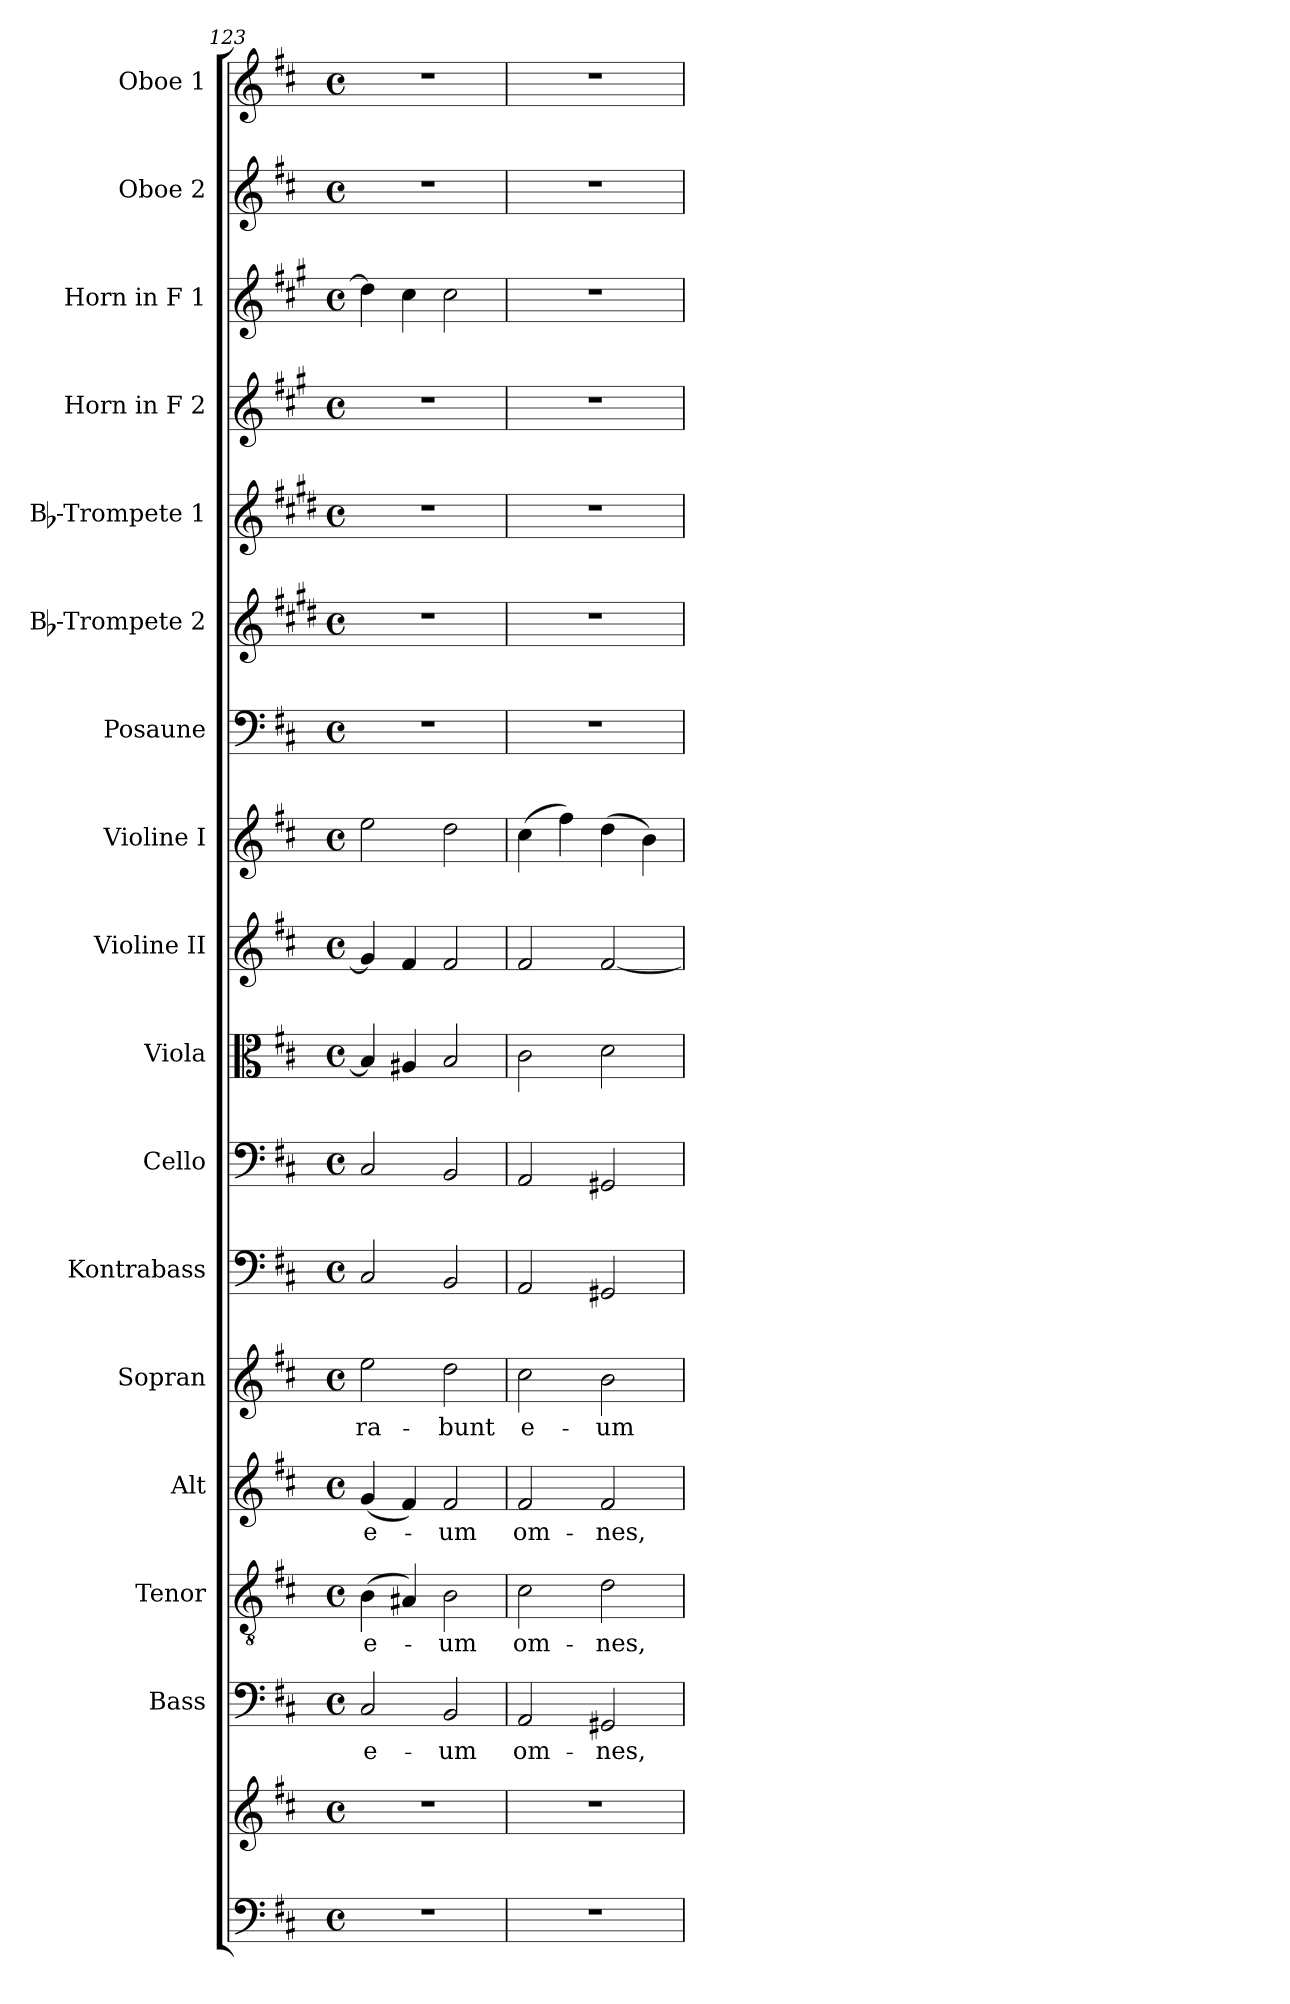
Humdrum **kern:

**kern	**kern	**kern	**text	**kern	**text	**kern	**text	**kern	**text	**kern	**kern	**kern	**kern	**kern	**kern	**kern	**kern	**kern	**kern	**kern	**kern
*part17	*part17	*part16	*part16	*part15	*part15	*part14	*part14	*part13	*part13	*part12	*part11	*part10	*part9	*part8	*part7	*part6	*part5	*part4	*part3	*part2	*part1
*staff18	*staff17	*staff16	*staff16	*staff15	*staff15	*staff14	*staff14	*staff13	*staff13	*staff12	*staff11	*staff10	*staff9	*staff8	*staff7	*staff6	*staff5	*staff4	*staff3	*staff2	*staff1
*	*	*I"Bass	*	*I"Tenor	*	*I"Alt	*	*I"Sopran	*	*I"Kontrabass	*I"Cello	*I"Viola	*I"Violine II	*I"Violine I	*I"Posaune	*I"Bb-Trompete 2	*I"Bb-Trompete 1	*I"Horn in F 2	*I"Horn in F 1	*I"Oboe 2	*I"Oboe 1
*	*	*I'B.	*	*I'T.	*	*I'A.	*	*I'S.	*	*I'Kb.	*	*I'Vla.	*I'Vl. II	*I'Vl. I	*I'Pos.	*I'Bb Trp. 2	*I'Bb Trp. 1	*	*	*I'Ob. 2	*I'Ob. 1
*clefF4	*clefG2	*clefF4	*	*clefGv2	*	*clefG2	*	*clefG2	*	*clefF4	*clefF4	*clefC3	*clefG2	*clefG2	*clefF4	*clefG2	*clefG2	*clefG2	*clefG2	*clefG2	*clefG2
*	*	*	*	*	*	*	*	*	*	*ITrd7c12	*	*	*	*	*	*ITrd1c2	*ITrd1c2	*ITrd4c7	*ITrd4c7	*	*
*k[f#c#]	*k[f#c#]	*k[f#c#]	*	*k[f#c#]	*	*k[f#c#]	*	*k[f#c#]	*	*k[f#c#]	*k[f#c#]	*k[f#c#]	*k[f#c#]	*k[f#c#]	*k[f#c#]	*k[f#c#]	*k[f#c#]	*k[f#c#]	*k[f#c#]	*k[f#c#]	*k[f#c#]
*D:	*D:	*D:	*	*D:	*	*D:	*	*D:	*	*D:	*D:	*D:	*D:	*D:	*D:	*D:	*D:	*D:	*D:	*D:	*D:
*M4/4	*M4/4	*M4/4	*	*M4/4	*	*M4/4	*	*M4/4	*	*M4/4	*M4/4	*M4/4	*M4/4	*M4/4	*M4/4	*M4/4	*M4/4	*M4/4	*M4/4	*M4/4	*M4/4
*met(c)	*met(c)	*met(c)	*	*met(c)	*	*met(c)	*	*met(c)	*	*met(c)	*met(c)	*met(c)	*met(c)	*met(c)	*met(c)	*met(c)	*met(c)	*met(c)	*met(c)	*met(c)	*met(c)
=123	=123	=123	=123	=123	=123	=123	=123	=123	=123	=123	=123	=123	=123	=123	=123	=123	=123	=123	=123	=123	=123
!	!	!	!LO:LY:b	!	!LO:LY:b	!	!LO:LY:b	!	!LO:LY:b	!	!	!	!	!	!	!	!	!	!	!	!
1r	1r	2C#/	e-	(>4B\	e-	(<4g/	e-	2ee\	-ra-	2CC#/	2C#/	4B/]	4g/]	2ee\	1r	1r	1r	1r	4g\]	1r	1r
.	.	.	.	4A#X/)	.	4f#/)	.	.	.	.	.	4A#X/	4f#/	.	.	.	.	.	4f#\	.	.
!	!	!	!LO:LY:b	!	!LO:LY:b	!	!LO:LY:b	!	!LO:LY:b	!	!	!	!	!	!	!	!	!	!	!	!
.	.	2BB/	-um	2B\	-um	2f#/	-um	2dd\	-bunt	2BBB/	2BB/	2B/	2f#/	2dd\	.	.	.	.	2f#\	.	.
=124	=124	=124	=124	=124	=124	=124	=124	=124	=124	=124	=124	=124	=124	=124	=124	=124	=124	=124	=124	=124	=124
!	!	!	!LO:LY:b	!	!LO:LY:b	!	!LO:LY:b	!	!LO:LY:b	!	!	!	!	!	!	!	!	!	!	!	!
1r	1r	2AA/	om-	2c#\	om-	2f#/	om-	2cc#\	e-	2AAA/	2AA/	2c#\	2f#/	(>4cc#\	1r	1r	1r	1r	1r	1r	1r
.	.	.	.	.	.	.	.	.	.	.	.	.	.	4ff#\)	.	.	.	.	.	.	.
!	!	!	!LO:LY:b	!	!LO:LY:b	!	!LO:LY:b	!	!LO:LY:b	!	!	!	!	!	!	!	!	!	!	!	!
.	.	2GG#X/	-nes,	2d\	-nes,	2f#/	-nes,	2b\	-um	2GGG#X/	2GG#X/	2d\	[2f#/	(>4dd\	.	.	.	.	.	.	.
.	.	.	.	.	.	.	.	.	.	.	.	.	.	4b\)	.	.	.	.	.	.	.
=	=	=	=	=	=	=	=	=	=	=	=	=	=	=	=	=	=	=	=	=	=
*-	*-	*-	*-	*-	*-	*-	*-	*-	*-	*-	*-	*-	*-	*-	*-	*-	*-	*-	*-	*-	*-
